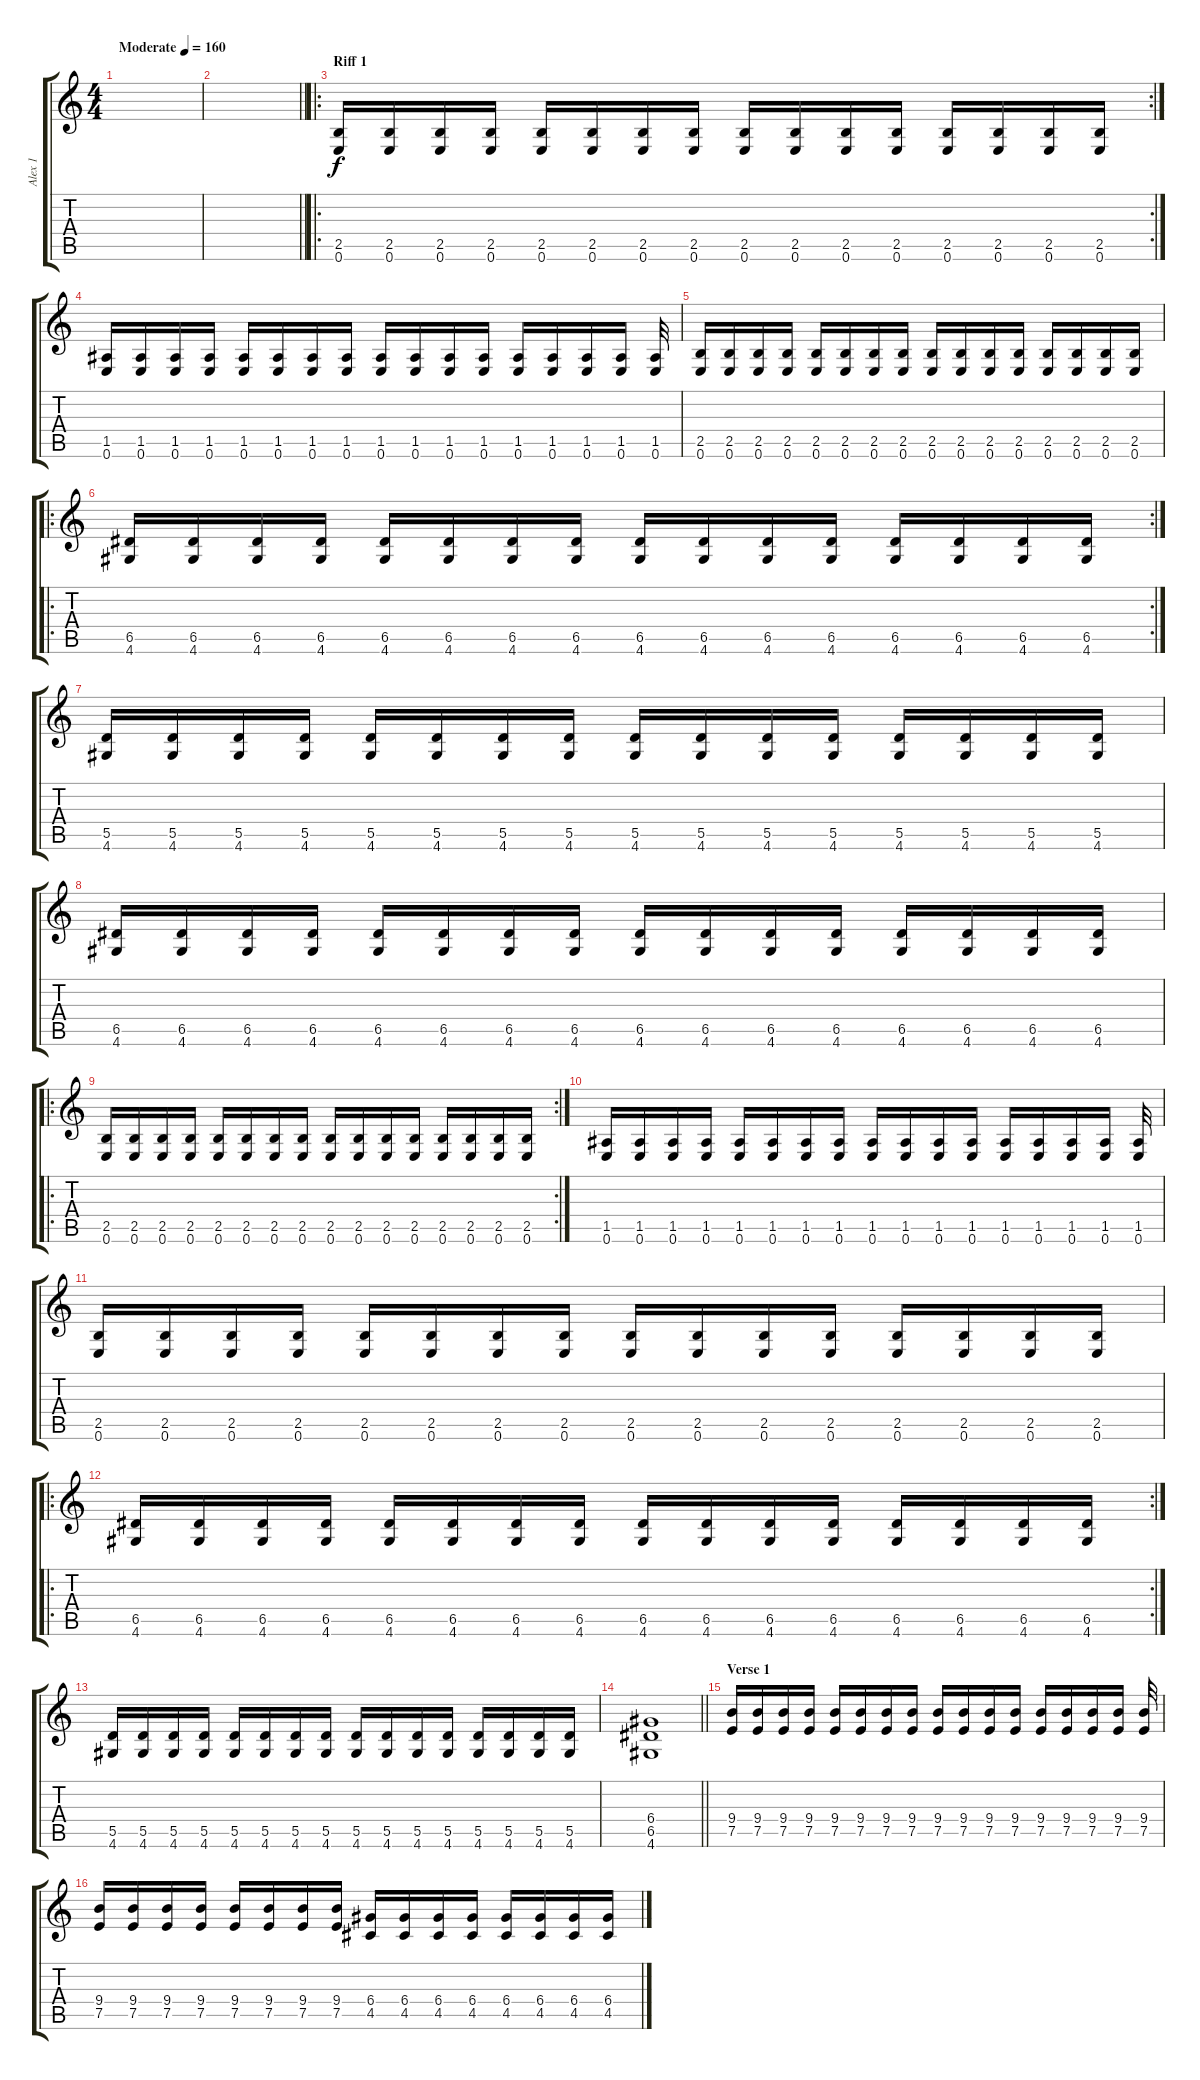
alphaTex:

\track ("Alex 1" "Alex 1") {instrument distortionguitar}
\staff {score tabs}
\tuning (E4 B3 G3 D3 A2 E2) {hide}
\ts (4 4)
\tempo (160 "Moderate")
\clef g2
\ks c
|
\barLineRight lightlight
|
\ro
\rc 2
\section ("" "Riff 1")
(2.5 0.6).16 (2.5 0.6).16 (2.5 0.6).16 (2.5 0.6).16 (2.5 0.6).16 (2.5 0.6).16 (2.5 0.6).16 (2.5 0.6).16 (2.5 0.6).16 (2.5 0.6).16 (2.5 0.6).16 (2.5 0.6).16 (2.5 0.6).16 (2.5 0.6).16 (2.5 0.6).16 (2.5 0.6).16 |
(1.5 0.6).16 (1.5 0.6).16 (1.5 0.6).16 (1.5 0.6).16 (1.5 0.6).16 (1.5 0.6).16 (1.5 0.6).16 (1.5 0.6).16 (1.5 0.6).16 (1.5 0.6).16 (1.5 0.6).16 (1.5 0.6).16 (1.5 0.6).16 (1.5 0.6).16 (1.5 0.6).16 (1.5 0.6).16 (1.5 0.6).32 |
(2.5 0.6).16 (2.5 0.6).16 (2.5 0.6).16 (2.5 0.6).16 (2.5 0.6).16 (2.5 0.6).16 (2.5 0.6).16 (2.5 0.6).16 (2.5 0.6).16 (2.5 0.6).16 (2.5 0.6).16 (2.5 0.6).16 (2.5 0.6).16 (2.5 0.6).16 (2.5 0.6).16 (2.5 0.6).16 |
\ro
\rc 2
(6.5 4.6).16 (6.5 4.6).16 (6.5 4.6).16 (6.5 4.6).16 (6.5 4.6).16 (6.5 4.6).16 (6.5 4.6).16 (6.5 4.6).16 (6.5 4.6).16 (6.5 4.6).16 (6.5 4.6).16 (6.5 4.6).16 (6.5 4.6).16 (6.5 4.6).16 (6.5 4.6).16 (6.5 4.6).16 |
(5.5 4.6).16 (5.5 4.6).16 (5.5 4.6).16 (5.5 4.6).16 (5.5 4.6).16 (5.5 4.6).16 (5.5 4.6).16 (5.5 4.6).16 (5.5 4.6).16 (5.5 4.6).16 (5.5 4.6).16 (5.5 4.6).16 (5.5 4.6).16 (5.5 4.6).16 (5.5 4.6).16 (5.5 4.6).16 |
(6.5 4.6).16 (6.5 4.6).16 (6.5 4.6).16 (6.5 4.6).16 (6.5 4.6).16 (6.5 4.6).16 (6.5 4.6).16 (6.5 4.6).16 (6.5 4.6).16 (6.5 4.6).16 (6.5 4.6).16 (6.5 4.6).16 (6.5 4.6).16 (6.5 4.6).16 (6.5 4.6).16 (6.5 4.6).16 |
\ro
\rc 2
(2.5 0.6).16 (2.5 0.6).16 (2.5 0.6).16 (2.5 0.6).16 (2.5 0.6).16 (2.5 0.6).16 (2.5 0.6).16 (2.5 0.6).16 (2.5 0.6).16 (2.5 0.6).16 (2.5 0.6).16 (2.5 0.6).16 (2.5 0.6).16 (2.5 0.6).16 (2.5 0.6).16 (2.5 0.6).16 |
(1.5 0.6).16 (1.5 0.6).16 (1.5 0.6).16 (1.5 0.6).16 (1.5 0.6).16 (1.5 0.6).16 (1.5 0.6).16 (1.5 0.6).16 (1.5 0.6).16 (1.5 0.6).16 (1.5 0.6).16 (1.5 0.6).16 (1.5 0.6).16 (1.5 0.6).16 (1.5 0.6).16 (1.5 0.6).16 (1.5 0.6).32 |
(2.5 0.6).16 (2.5 0.6).16 (2.5 0.6).16 (2.5 0.6).16 (2.5 0.6).16 (2.5 0.6).16 (2.5 0.6).16 (2.5 0.6).16 (2.5 0.6).16 (2.5 0.6).16 (2.5 0.6).16 (2.5 0.6).16 (2.5 0.6).16 (2.5 0.6).16 (2.5 0.6).16 (2.5 0.6).16 |
\ro
\rc 2
(6.5 4.6).16 (6.5 4.6).16 (6.5 4.6).16 (6.5 4.6).16 (6.5 4.6).16 (6.5 4.6).16 (6.5 4.6).16 (6.5 4.6).16 (6.5 4.6).16 (6.5 4.6).16 (6.5 4.6).16 (6.5 4.6).16 (6.5 4.6).16 (6.5 4.6).16 (6.5 4.6).16 (6.5 4.6).16 |
(5.5 4.6).16 (5.5 4.6).16 (5.5 4.6).16 (5.5 4.6).16 (5.5 4.6).16 (5.5 4.6).16 (5.5 4.6).16 (5.5 4.6).16 (5.5 4.6).16 (5.5 4.6).16 (5.5 4.6).16 (5.5 4.6).16 (5.5 4.6).16 (5.5 4.6).16 (5.5 4.6).16 (5.5 4.6).16 |
\barLineRight lightlight
(6.4 6.5 4.6).1 |
\section ("" "Verse 1")
(9.4 7.5).16 (9.4 7.5).16 (9.4 7.5).16 (9.4 7.5).16 (9.4 7.5).16 (9.4 7.5).16 (9.4 7.5).16 (9.4 7.5).16 (9.4 7.5).16 (9.4 7.5).16 (9.4 7.5).16 (9.4 7.5).16 (9.4 7.5).16 (9.4 7.5).16 (9.4 7.5).16 (9.4 7.5).16 (9.4 7.5).32 |
(9.4 7.5).16 (9.4 7.5).16 (9.4 7.5).16 (9.4 7.5).16 (9.4 7.5).16 (9.4 7.5).16 (9.4 7.5).16 (9.4 7.5).16 (6.4 4.5).16 (6.4 4.5).16 (6.4 4.5).16 (6.4 4.5).16 (6.4 4.5).16 (6.4 4.5).16 (6.4 4.5).16 (6.4 4.5).16
